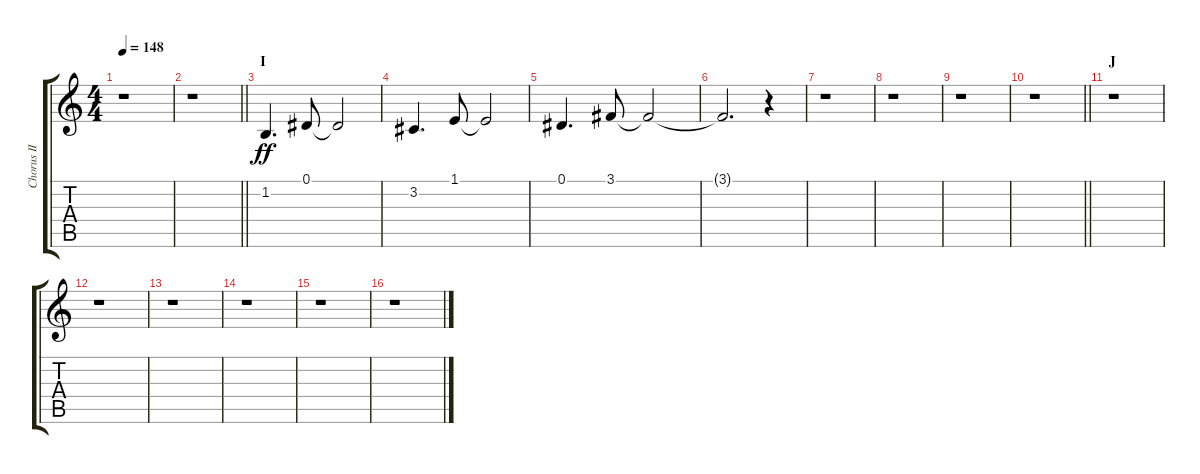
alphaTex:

\track ("Chorus II" "Chorus II") {instrument voiceoohs}
\staff {score tabs}
\tuning (Eb4 Bb3 Gb3 Db3 Ab2 Eb2) {hide}
\ts (4 4)
\tempo 148
\clef g2
\ks c
r.1{dy ff} |
\barLineRight lightlight
r.1 |
\section ("" "I")
1.2.4{d} 0.1.8 0.1{t}.2 |
3.2.4{d} 1.1.8 1.1{t}.2 |
0.1.4{d} 3.1.8 3.1{t}.2 |
3.1{t}.2{d} r.4 |
r.1 |
r.1 |
r.1 |
\barLineRight lightlight
r.1 |
\section ("" "J")
r.1 |
r.1 |
r.1 |
r.1 |
r.1 |
r.1
